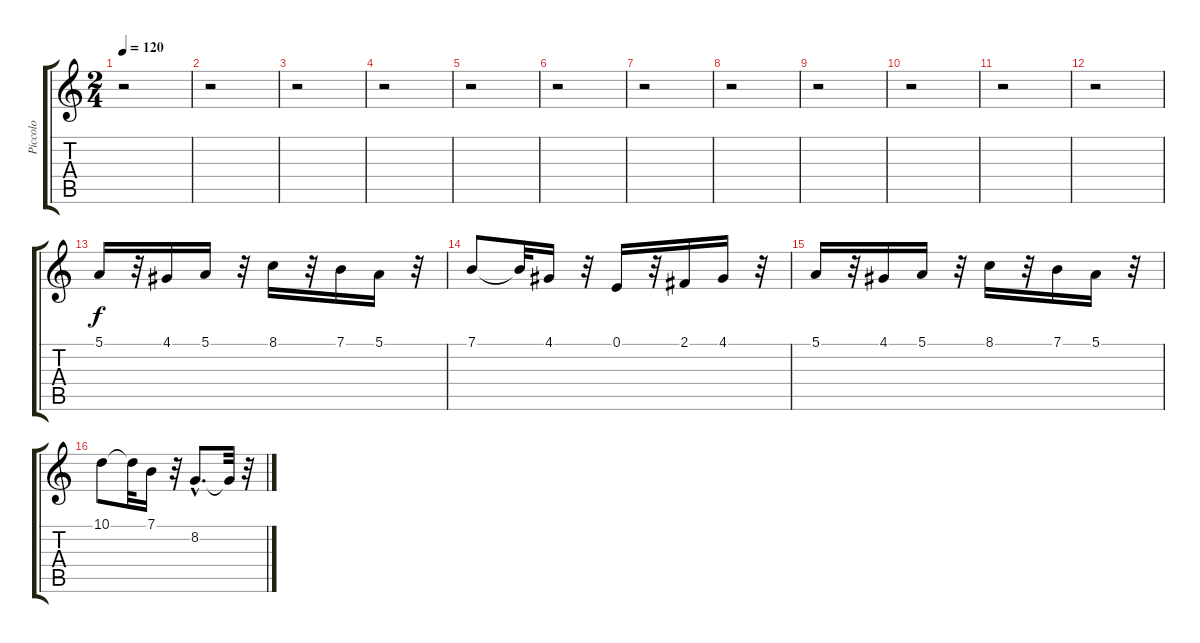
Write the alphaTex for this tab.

\track ("Piccolo" "Piccolo") {instrument piccolo}
\staff {score tabs}
\tuning (E4 B3 G3 D3 A2 E2) {hide}
\ts (2 4)
\tempo 120
\clef g2
\ks c
r.2{dy f instrument piccolo} |
r.2 |
r.2 |
r.2 |
r.2 |
r.2 |
r.2 |
r.2 |
r.2 |
r.2 |
r.2 |
r.2 |
5.1.16{instrument acousticguitarnylon} r.32 4.1.16 5.1.16 r.32 8.1.16 r.32 7.1.16 5.1.16 r.32 |
7.1.8 7.1{t}.32 4.1.16 r.32 0.1.16 r.32 2.1.16 4.1.16 r.32 |
5.1.16 r.32 4.1.16 5.1.16 r.32 8.1.16 r.32 7.1.16 5.1.16 r.32 |
10.1.8 10.1{t}.32 7.1.16 r.32 8.2{hac}.8{d} 8.2{t}.32 r.32
